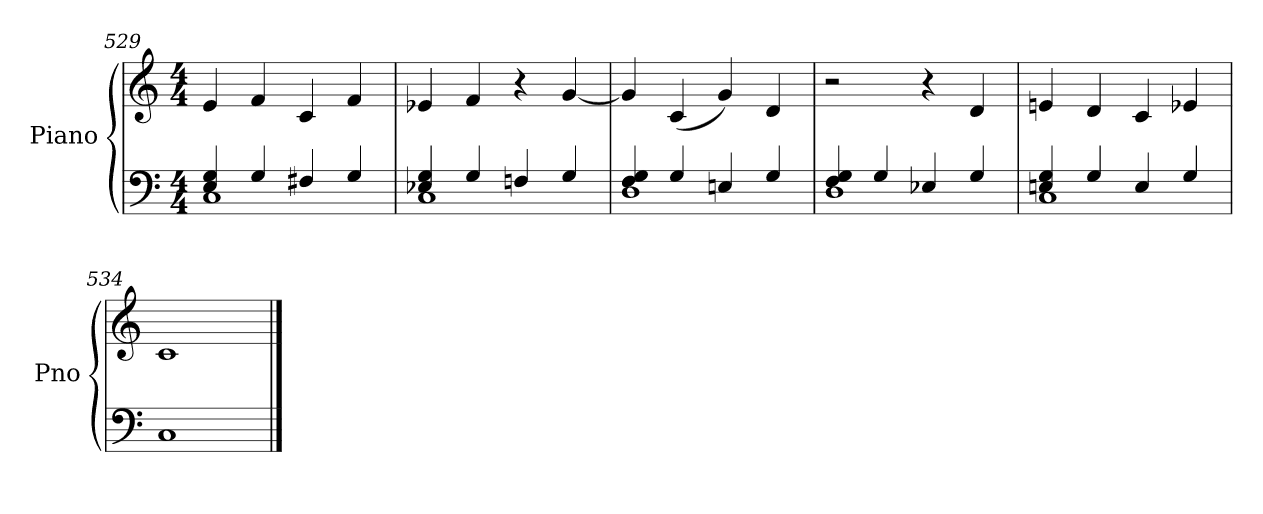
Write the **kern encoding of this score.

**kern	**kern
*part1	*part1
*staff2	*staff1
*I"Piano	*
*I'Pno	*
!!LO:PB:g=z
*clefF4	*clefG2
*k[]	*k[]
*M4/4	*M4/4
=529	=529
*^	*
4E/ 4G/	1C	4e/
4G/	.	4f/
4F#X/	.	4c/
4G/	.	4f/
=530	=530	=530
4E-X/ 4G/	1C	4e-X/
4G/	.	4f/
4Fn/	.	4r
4G/	.	[4g/
=531	=531	=531
4F/ 4G/	1D	4g/]
4G/	.	(>4c/
4En/	.	4g/)
4G/	.	4d/
=532	=532	=532
4F/ 4G/	1D	2r
4G/	.	.
4E-X/	.	4r
4G/	.	4d/
=533	=533	=533
4En/ 4G/	1C	4en/
4G/	.	4d/
4E/	.	4c/
4G/	.	4e-X/
*v	*v	*
=534	=534
1C	1c
==	==
*-	*-
